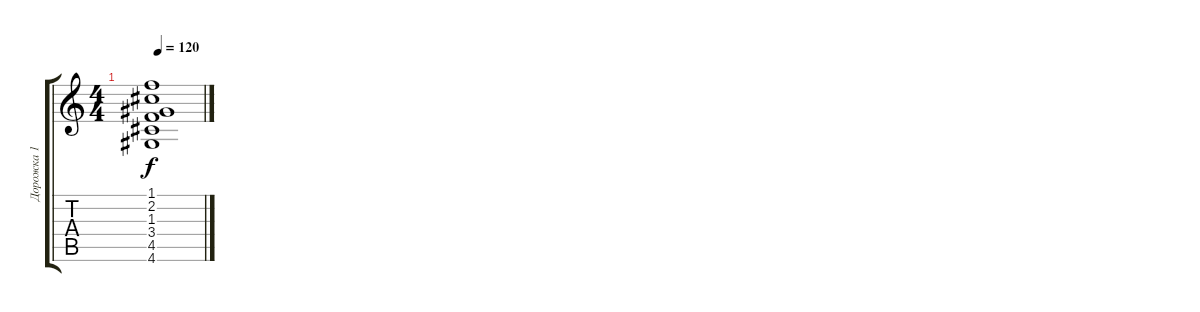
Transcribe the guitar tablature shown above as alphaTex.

\track ("Дорожка 1" "Дорожка 1") {instrument acousticguitarsteel}
\staff {score tabs}
\tuning (E4 B3 G3 D3 A2 E2) {hide}
\ts (4 4)
\tempo 120
\clef g2
\ks c
(1.1{t} 2.2{t} 1.3{t} 3.4{t} 4.5{t} 4.6{t}).1{dy f}
